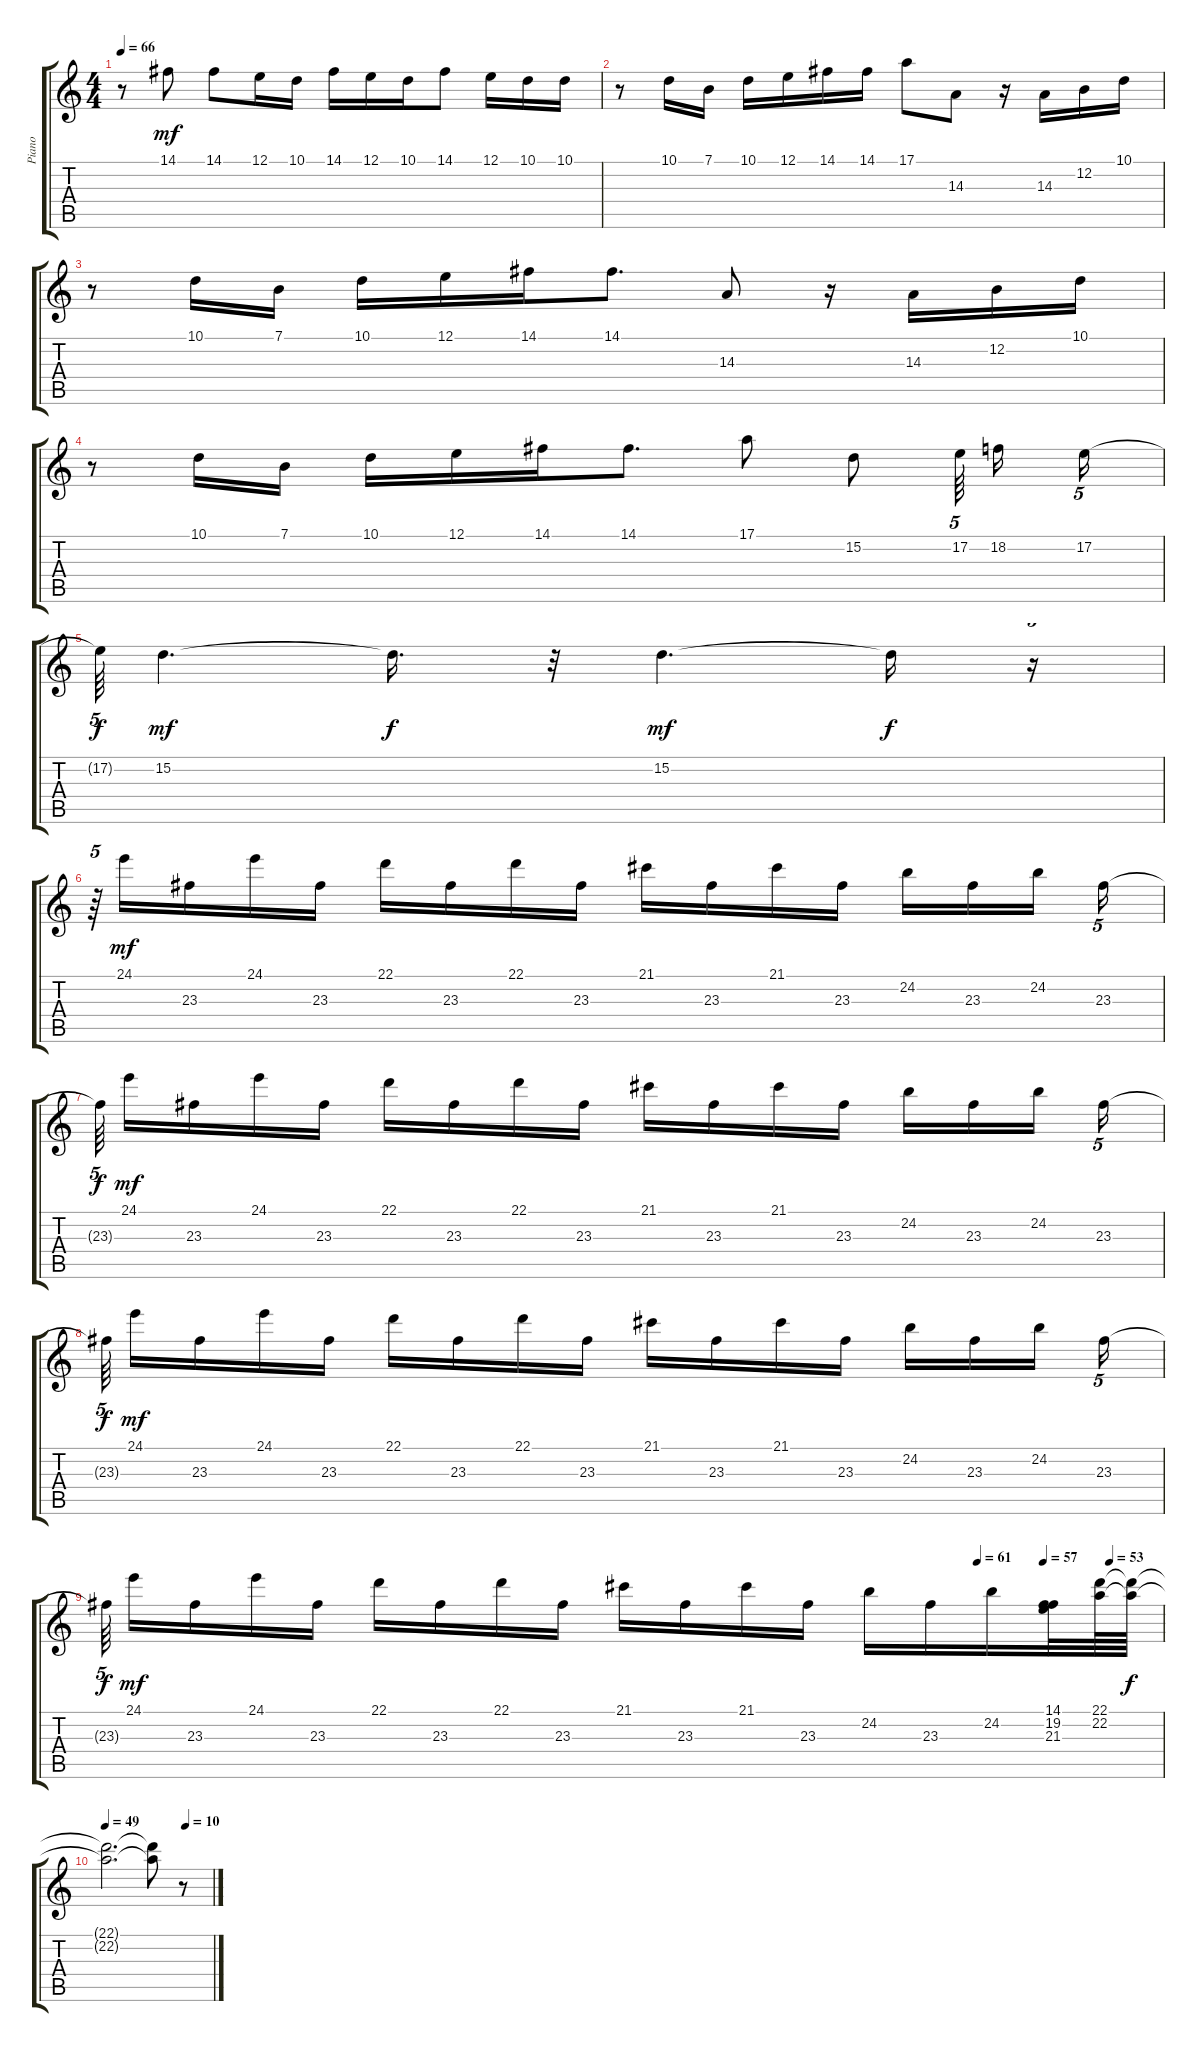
\track ("Piano" "Piano") {instrument acousticgrandpiano}
\staff {score tabs}
\tuning (E4 B3 G3 D3 A2 E2) {hide}
\ts (4 4)
\tempo 66
\clef g2
\ks c
r.8{dy mf} 14.1.8 14.1.8 12.1.16 10.1.16 14.1.16 12.1.16 10.1.16 14.1.8 12.1.16 10.1.16 10.1.16 |
r.8 10.1.16 7.1.16 10.1.16 12.1.16 14.1.16 14.1.16 17.1.8 14.3.8 r.16 14.3.16 12.2.16 10.1.16 |
r.8 10.1.16 7.1.16 10.1.16 12.1.16 14.1.16 14.1.8{d} 14.3.8 r.16 14.3.16 12.2.16 10.1.16 |
r.8 10.1.16 7.1.16 10.1.16 12.1.16 14.1.16 14.1.8{d} 17.1.8 15.2.8 17.2.64{tu (5 4) beam splitsecondary} 18.2.16 17.2.16{tu (5 4)} |
17.2{t}.64{tu (5 4) dy f} 15.2.4{d dy mf} 15.2{t}.16{d dy f} r.32 15.2.4{d dy mf} 15.2{t}.16{dy f} r.16{tu (5 4)} |
r.64{tu (5 4)} 24.1.16{dy mf} 23.3.16 24.1.16 23.3.16 22.1.16 23.3.16 22.1.16 23.3.16 21.1.16 23.3.16 21.1.16 23.3.16 24.2.16 23.3.16 24.2.16{beam splitsecondary} 23.3.16{tu (5 4)} |
23.3{t}.64{tu (5 4) dy f beam splitsecondary} 24.1.16{dy mf} 23.3.16 24.1.16 23.3.16 22.1.16 23.3.16 22.1.16 23.3.16 21.1.16 23.3.16 21.1.16 23.3.16 24.2.16 23.3.16 24.2.16{beam splitsecondary} 23.3.16{tu (5 4)} |
23.3{t}.64{tu (5 4) dy f beam splitsecondary} 24.1.16{dy mf} 23.3.16 24.1.16 23.3.16 22.1.16 23.3.16 22.1.16 23.3.16 21.1.16 23.3.16 21.1.16 23.3.16 24.2.16 23.3.16 24.2.16{beam splitsecondary} 23.3.16{tu (5 4)} |
\tempo (61 0.825)
\tempo (57 0.8875)
\tempo (53 0.95)
23.3{t}.64{tu (5 4) dy f beam splitsecondary} 24.1.16{dy mf} 23.3.16 24.1.16 23.3.16 22.1.16 23.3.16 22.1.16 23.3.16 21.1.16 23.3.16 21.1.16 23.3.16 24.2.16 23.3.16 24.2.16 (14.1 19.2 21.3).32 (22.1 22.2).64 (22.1{t} 22.2{t}).64{dy f} |
\tempo 49
\tempo (10 0.75)
(22.1{t} 22.2{t}).2{d} (22.1{t} 22.2{t}).8 r.8
